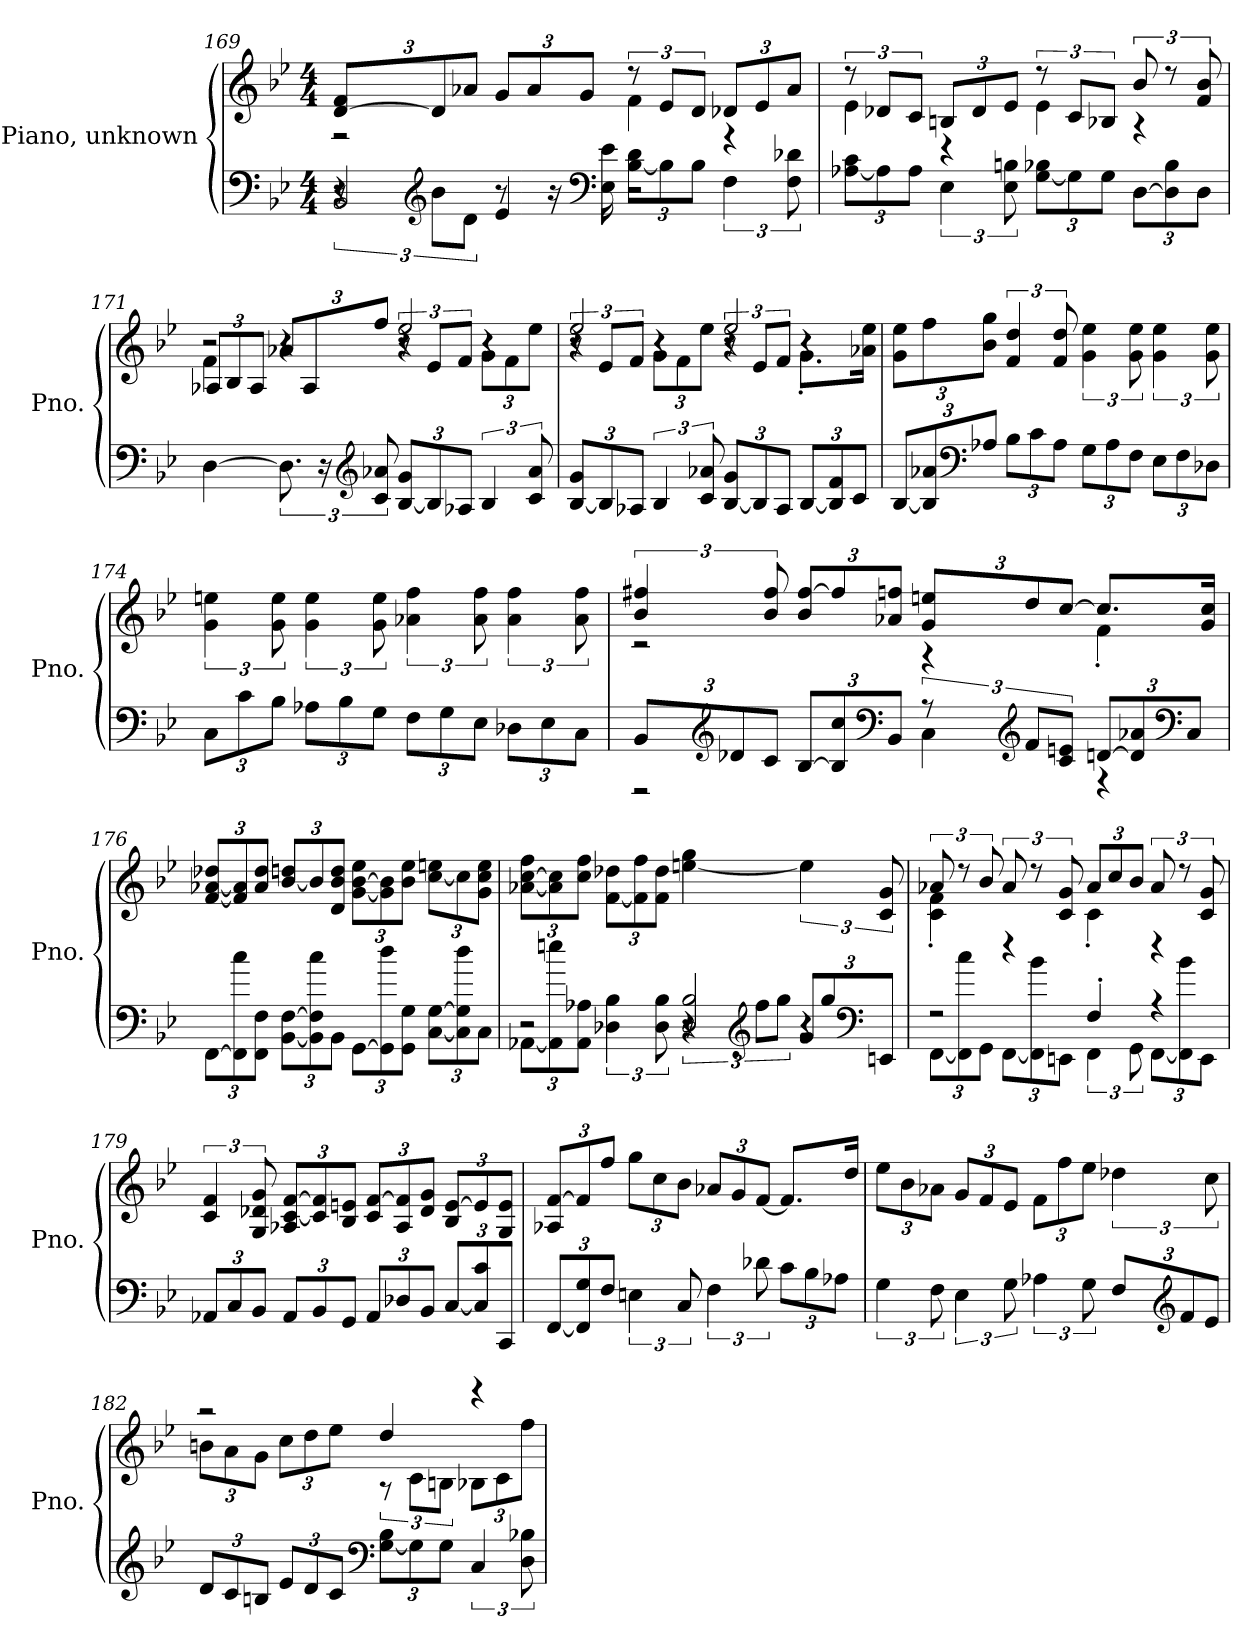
**kern	**kern
*part1	*part1
*staff2	*staff1
*I"Piano, unknown	*
*I'Pno.	*
!!LO:LB:g=z
*clefF4	*clefG2
*k[b-e-]	*k[b-e-]
*M4/4	*M4/4
=169	=169
*^	*
*	*^	*
*	*	*	*Xbrackettup
*	*	*	*^
4r	12r	2BB-/	[12d/ 12f/L	2r
*clefG2	*	*	*	*
.	12b-\L	.	12d/]	.
.	12d\J	.	12a-X/J	.
4e-/	8r	.	12g/L	.
.	.	.	12a-/	.
.	16r	.	.	.
.	.	.	12g/J	.
*clefF4	*	*	*	*
.	16E-\ 16e-\	.	.	.
*	*Xbrackettup	*	*brackettup	*
2r	[12B-\ 12d\L	2r	12r	4f\
.	12B-\]	.	12e-/L	.
.	12B-\J	.	12d/J	.
*	*brackettup	*	*Xbrackettup	*
.	6F\	.	12d-X/L	4r
.	.	.	12e-/	.
.	12F\ 12d-X\	.	12a-/J	.
*v	*v	*v	*	*
=170	=170	=170
*Xbrackettup	*brackettup	*
[12A-X\ 12c\L	12r	4e-\
12A-\]	12d-X/L	.
12A-\J	12c/J	.
*brackettup	*Xbrackettup	*
6E-\	12Bn/L	4r
.	12d-/	.
12E-\ 12Bn\	12e-/J	.
*Xbrackettup	*brackettup	*
[12G\ 12B-X\L	12r	4e-\
12G\]	12c/L	.
12G\J	12B-X/J	.
[12D\L	12b-/	4r
12D\] 12B-\	12r	.
12D\J	12f/ 12b-/	.
!!LO:PB:g=z
=171	=171	=171
*	*	*^
*	*	*	*Xbrackettup
[4D\	2r	4f\	12A-X/L
.	.	.	12B-/
.	.	.	12A-/J
*brackettup	*	*	*
12.D\]	.	4r	12a-X/L
.	.	.	12A-/
24r	.	.	.
*clefG2	*	*	*
12c/ 12a-X/	.	.	12ff/J
*Xbrackettup	*	*	*brackettup
[12B-/ 12g/L	2ee-/	4r	12r
12B-/]	.	.	12e-/L
12A-X/J	.	.	12f/J
*brackettup	*	*Xbrackettup	*
6B-/	.	12g\L	4r
.	.	12f\	.
12c/ 12a-/	.	12ee-\J	.
=172	=172	=172	=172
*Xbrackettup	*	*	*brackettup
[12B-/ 12g/L	2ee-/	4r	12r
12B-/]	.	.	12e-/L
12A-X/J	.	.	12f/J
*brackettup	*	*Xbrackettup	*
6B-/	.	12g\L	4r
.	.	12f\	.
12c/ 12a-X/	.	12ee-\J	.
*Xbrackettup	*	*	*brackettup
[12B-/ 12g/L	2ee-/	4r	12r
12B-/]	.	.	12e-/L
12A-/J	.	.	12f/J
[12B-/L	.	8.g'\L	4r
12B-/] 12f/	.	.	.
12c/J	.	.	.
.	.	16a-X\ 16ee-\Jk	.
*	*v	*v	*v
!!LO:LB:g=z
=173	=173
*	*Xbrackettup
[12B-/L	12g\ 12ee-\L
12B-/] 12a-X/	12ff\
*clefF4	*
12A-X/J	12b-\ 12gg\J
*	*brackettup
12B-\L	6f/ 6dd/
12c\	.
12A-\J	12f/ 12dd/
12G\L	6g\ 6ee-\
12A-\	.
12F\J	12g\ 12ee-\
12E-\L	6g\ 6ee-\
12F\	.
12D-X\J	12g\ 12ee-\
=174	=174
12C\L	6g\ 6een\
12c\	.
12B-\J	12g\ 12ee\
12A-X\L	6g\ 6ee\
12B-\	.
12G\J	12g\ 12ee\
12F\L	6a-X\ 6ff\
12G\	.
12E-\J	12a-\ 12ff\
12D-X\L	6a-\ 6ff\
12E-\	.
12C\J	12a-\ 12ff\
!!LO:LB:g=z
=175	=175
*^	*^
12BB-/L	2r	6b-/ 6ff#X/	2r
*clefG2	*	*	*
12d-X/	.	.	.
12c/J	.	12b-/ 12ff#/	.
*	*	*Xbrackettup	*
[12B-/L	.	12b-/ [12ff#/L	.
12B-/] 12cc/	.	12ff#/]	.
*clefF4	*	*	*
12BB-/J	.	12a-X/ 12ffn/J	.
*brackettup	*	*	*
12r	4C\	12g/ 12een/L	4r
*clefG2	*	*	*
12f/L	.	12dd/	.
12c/ 12en/J	.	[12cc/J	.
*Xbrackettup	*	*	*
[12dn/L	4r	8.cc/L]	4f'\
12d/] 12a-X/	.	.	.
*clefF4	*	*	*
12C/J	.	.	.
.	.	16g/ 16cc/Jk	.
*v	*v	*	*
*	*v	*v
=176	=176
[12FF\L	[12f/ [12a-X/ 12dd-X/L
12FF\] 12cc\	12f/] 12a-/]
12FF\ 12F\J	12a-/ 12dd-/J
[12BB-\ [12F\L	[12b-/ 12ddn/L
12BB-\] 12F\] 12cc\	12b-/]
12BB-\J	12d/ 12b-/ 12dd/J
[12GG\L	[12g\ [12b-\ 12ee-\L
12GG\] 12dd\	12g\] 12b-\]
12GG\ 12G\J	12b-\ 12ee-\J
[12C\ [12G\L	[12cc\ 12een\L
12C\] 12G\] 12dd\	12cc\]
12C\J	12g\ 12cc\ 12ee\J
!!LO:LB:g=z
=177	=177
*^	*
*	*^	*
2r	[12AA-X\L	2r	[12a-X\ [12cc\ 12ff\L
.	12AA-\] 12een\	.	12a-\] 12cc\]
.	12AA-\ 12A-X\J	.	12cc\ 12ff\J
*	*brackettup	*	*
.	6D-X\ 6B-\	.	[12f\ 12dd-X\L
.	.	.	12f\] 12ff\
.	12D-\ 12B-\	.	12f\ 12dd-\J
4r	12r	2D-/ 2B-/	[4een\ 4gg\
*clefG2	*	*	*
.	12ff\L	.	.
.	12gg\J	.	.
*Xbrackettup	*	*	*brackettup
12g/L	4r	.	6ee\]
12gg/	.	.	.
*clefF4	*	*	*
12EEn/J	.	.	12c/ 12g/
*	*v	*v	*
=178	=178	=178
*	*	*^
2r	[12FF\L	12a-X/	4c\' 4f\'
.	12FF\] 12cc\	12r	.
.	12GG\J	12b-/	.
.	[12FF\L	12a-/	4r
.	12FF\] 12b-\	12r	.
.	12EEn\J	12c/ 12g/	.
*	*brackettup	*Xbrackettup	*
4F'/	6FF\	12a-/L	4c'\
.	.	12cc/	.
.	12GG\	12b-/J	.
*	*Xbrackettup	*brackettup	*
4r	[12FF\L	12a-/	4r
.	12FF\] 12b-\	12r	.
.	12EE\J	12c/ 12g/	.
*v	*v	*	*
*	*v	*v
!!LO:LB:g=z
=179	=179
12AA-X/L	6c/ 6f/
12C/	.
12BB-/J	12G/ 12d-X/ 12g/
*	*Xbrackettup
12AA-/L	12A-X/ [12c/ [12f/L
12BB-/	12c/] 12f/]
12GG/J	12B-/ 12en/J
12AA-/L	12c/ [12f/L
12D-X/	12A-/ 12f/]
12BB-/J	12d-/ 12g/J
[12C/L	12B-/ [12e/L
12C/] 12c/	12e/]
12CC/J	12G/ 12e/J
=180	=180
[12FF/L	12A-X/ [12f/L
12FF/] 12G/	12f/]
12F/J	12ff/J
*brackettup	*
6En\	12gg\L
.	12cc\
12C/	12b-\J
6F\	12a-X/L
.	12g/
12d-X\	[12f/J
*Xbrackettup	*
12c\L	8.f/L]
12B-\	.
12A-X\J	.
.	16dd/Jk
!!LO:LB:g=z
=181	=181
*brackettup	*
6G\	12ee-\L
.	12b-\
12F\	12a-X\J
6E-\	12g/L
.	12f/
12G\	12e-/J
6A-X\	12f\L
.	12ff\
12G\	12ee-\J
*Xbrackettup	*brackettup
12F/L	6dd-X\
*clefG2	*
12f/	.
12e-/J	12cc\
=182	=182
*	*^
*	*	*Xbrackettup
12d/L	2r	12bn\L
12c/	.	12a\
12Bn/J	.	12g\J
12e-/L	.	12cc\L
12d/	.	12dd\
12c/J	.	12ee-\J
*clefF4	*	*
*	*	*brackettup
[12G\ 12B\L	4dd/	12r
12G\]	.	12c\L
12G\J	.	12Bn\J
*brackettup	*	*Xbrackettup
6C/	4r	12B-X\L
.	.	12c\
12D\ 12B-X\	.	12ff\J
*	*v	*v
=	=
*-	*-
